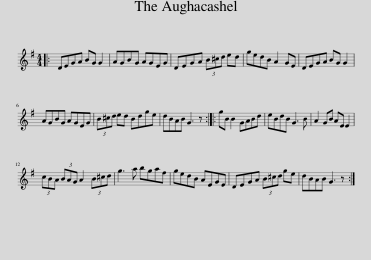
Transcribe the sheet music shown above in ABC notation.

X:1
L:1/8
M:4/4
I:linebreak $
K:G
V:1 treble
V:1
|: DEGA BG G2 | AGBG AGEG | DEGA (3B^cd ed | gedB A2 GE | DEGA BG G2 |$ %5
 AGBG AGEG | (3B^cd ed Bdge | dBAB G3 z :: gB B2 GABd | eBdB G3 B | %10
 A2 GB AE E2 |$ (3cBA (3BAG A2 (3B^cd | g3 a bgaf | gedB AEGE | DEGA (3B^cd ge | %15
 dBAB G3 z :| %16
